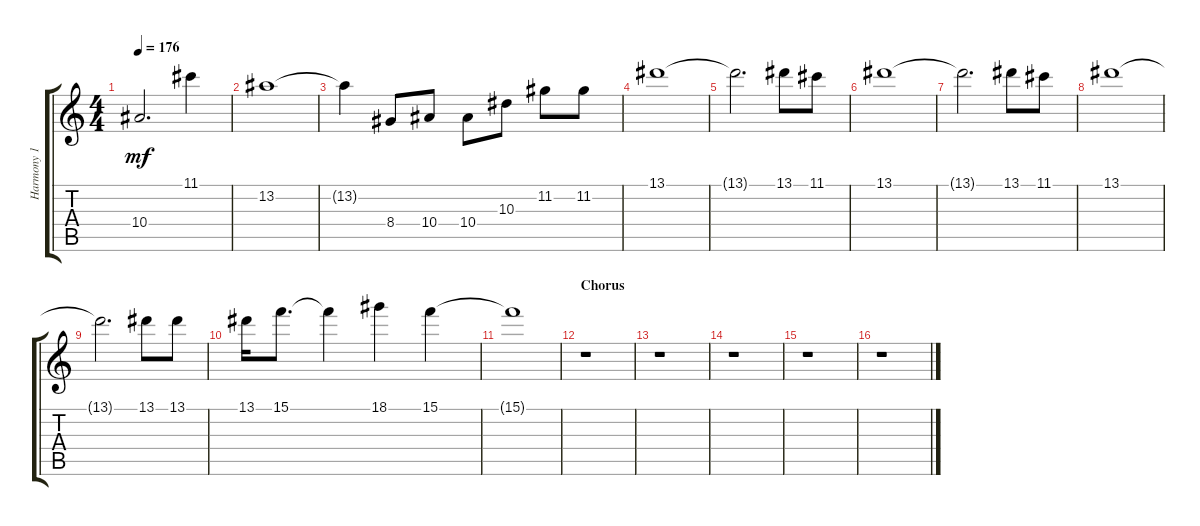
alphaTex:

\track ("Harmony 1" "Harmony 1") {instrument overdrivenguitar}
\staff {score tabs}
\tuning (D4 A3 F3 C3 G2 C2) {hide}
\ts (4 4)
\tempo 176
\clef g2
\ks aminor
10.4{t}.2{d dy mf} 11.1.4 |
13.2.1 |
13.2{t}.4 8.4.8 10.4.8 10.4.8 10.3.8 11.2.8 11.2.8 |
13.1.1 |
13.1{t}.2{d} 13.1.8 11.1.8 |
13.1.1 |
13.1{t}.2{d} 13.1.8 11.1.8 |
13.1.1 |
13.1{t}.2{d} 13.1.8 13.1.8 |
13.1.16 15.1.8{d} 15.1{t}.4 18.1.4 15.1.4 |
15.1{t}.1 |
\section ("" "Chorus")
r.1 |
r.1 |
r.1 |
r.1 |
r.1
